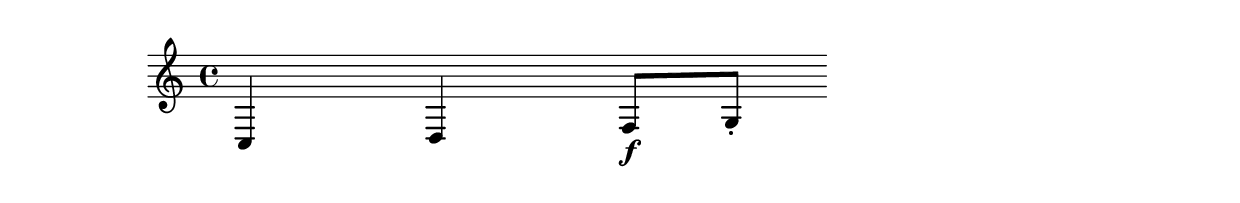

\header {
  texidoc = "This file gives a different result each time it is run, so
it should always show up in the output-distance testing. "

}

\version "2.11.51"


#(define time (gettimeofday))
#(define random-number
  (/ (random 100 (seed->random-state (+ (car time)
  	 			        (cdr time)))) 100.0))
  
\layout {
  line-width = #(* cm (+ 5 (* 10 random-number)))
  ragged-right = ##f
}

\relative { c4 d f8_\f[ g-.] }

